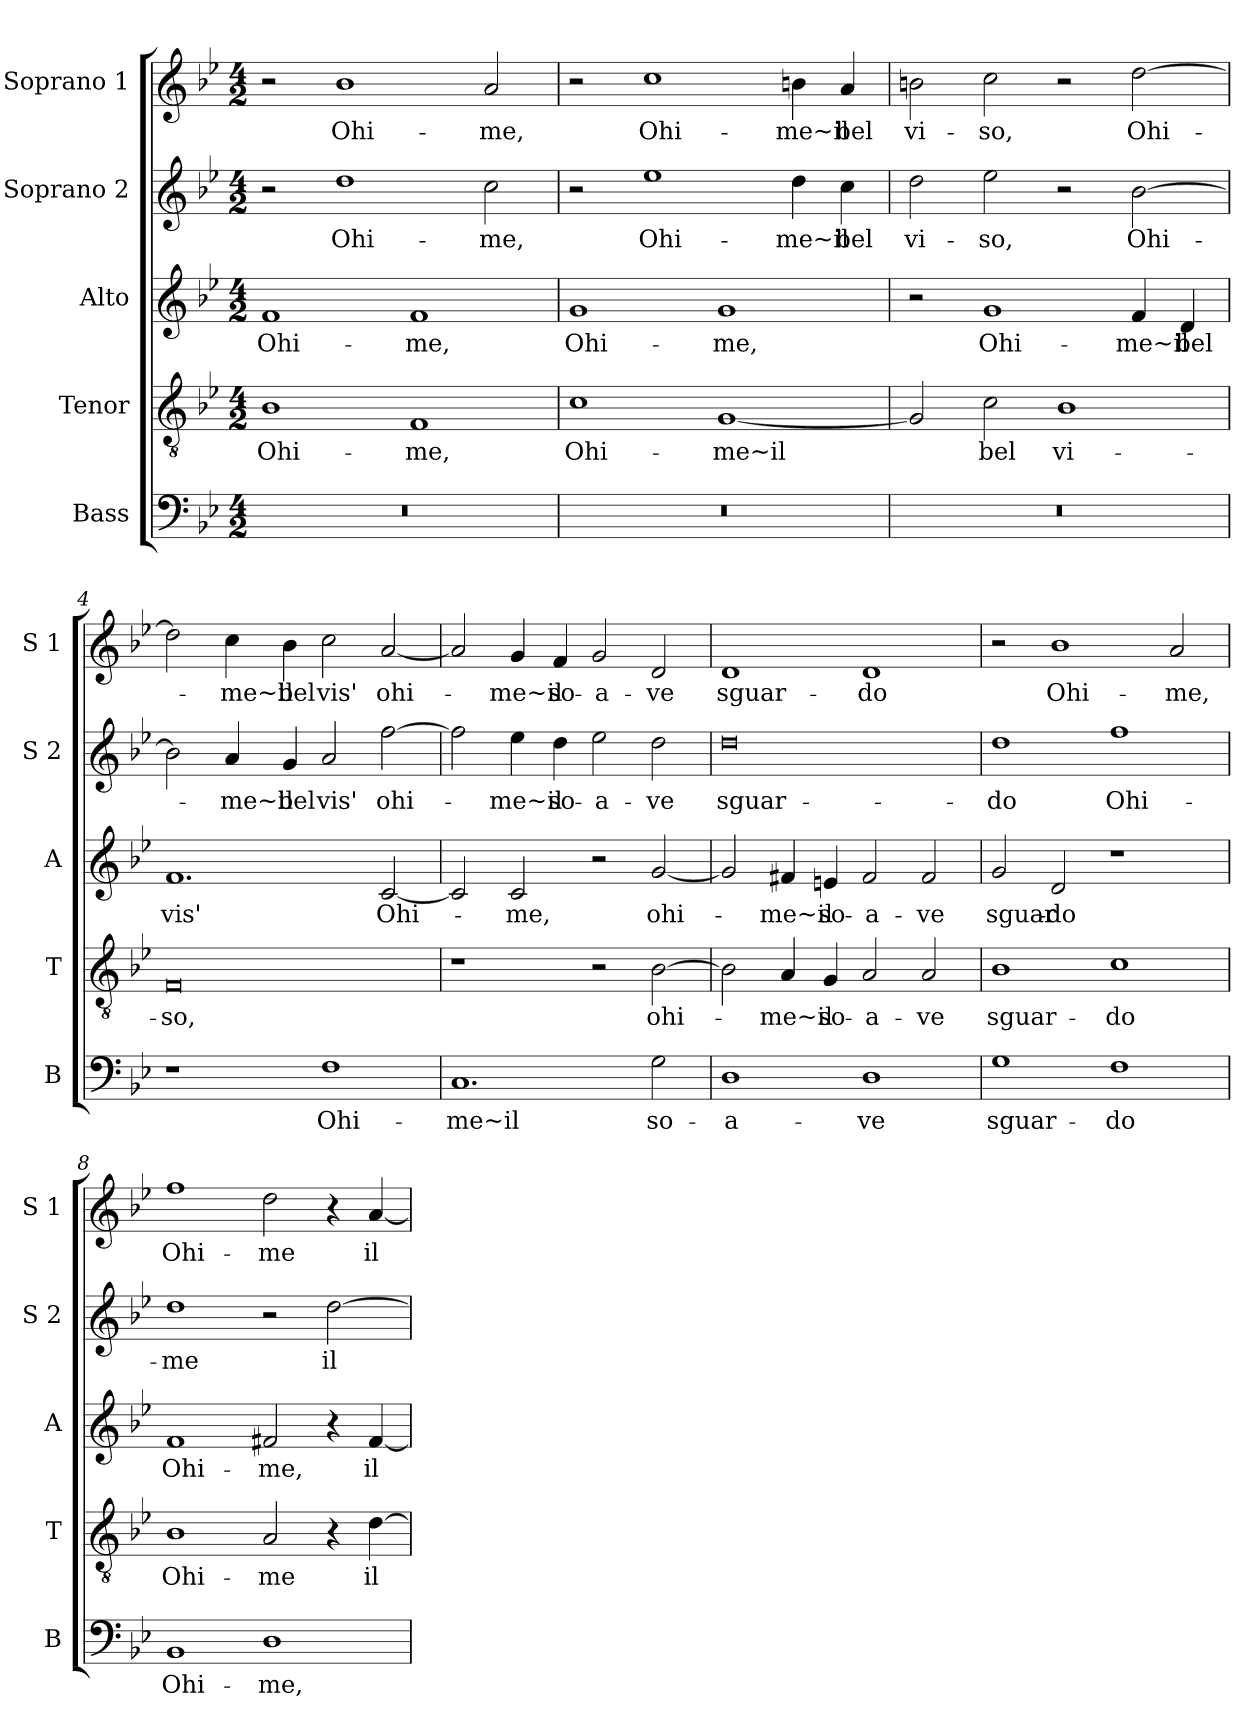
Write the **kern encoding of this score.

**kern	**text	**kern	**text	**kern	**text	**kern	**text	**kern	**text
*part5	*part5	*part4	*part4	*part3	*part3	*part2	*part2	*part1	*part1
*staff5	*staff5	*staff4	*staff4	*staff3	*staff3	*staff2	*staff2	*staff1	*staff1
*I"Bass	*	*I"Tenor	*	*I"Alto	*	*I"Soprano 2	*	*I"Soprano 1	*
*I'B	*	*I'T	*	*I'A	*	*I'S 2	*	*I'S 1	*
*clefF4	*	*clefGv2	*	*clefG2	*	*clefG2	*	*clefG2	*
*k[b-e-]	*	*k[b-e-]	*	*k[b-e-]	*	*k[b-e-]	*	*k[b-e-]	*
*B-:	*	*B-:	*	*B-:	*	*B-:	*	*B-:	*
*M4/2	*	*M4/2	*	*M4/2	*	*M4/2	*	*M4/2	*
=1	=1	=1	=1	=1	=1	=1	=1	=1	=1
!	!	!	!LO:LY:b	!	!LO:LY:b	!	!	!	!
0r	.	1B-	Ohi-	1f	Ohi-	2r	.	2r	.
!	!	!	!	!	!	!	!LO:LY:b	!	!LO:LY:b
.	.	.	.	.	.	1dd	Ohi-	1b-	Ohi-
!	!	!	!LO:LY:b	!	!LO:LY:b	!	!	!	!
.	.	1F	-me,	1f	-me,	.	.	.	.
!	!	!	!	!	!	!	!LO:LY:b	!	!LO:LY:b
.	.	.	.	.	.	2cc\	-me,	2a/	-me,
=2	=2	=2	=2	=2	=2	=2	=2	=2	=2
!	!	!	!LO:LY:b	!	!LO:LY:b	!	!	!	!
0r	.	1c	Ohi-	1g	Ohi-	2r	.	2r	.
!	!	!	!	!	!	!	!LO:LY:b	!	!LO:LY:b
.	.	.	.	.	.	1ee-	Ohi-	1cc	Ohi-
!	!	!	!LO:LY:b	!	!LO:LY:b	!	!	!	!
.	.	[1G	-me~il	1g	-me,	.	.	.	.
!	!	!	!	!	!	!	!LO:LY:b	!	!LO:LY:b
.	.	.	.	.	.	4dd\	-me~il	4bn\	-me~il
!	!	!	!	!	!	!	!LO:LY:b	!	!LO:LY:b
.	.	.	.	.	.	4cc\	bel	4a/	bel
=3	=3	=3	=3	=3	=3	=3	=3	=3	=3
!	!	!	!	!	!	!	!LO:LY:b	!	!LO:LY:b
0r	.	2G/]	.	2r	.	2dd\	vi-	2bn\	vi-
!	!	!	!LO:LY:b	!	!LO:LY:b	!	!LO:LY:b	!	!LO:LY:b
.	.	2c\	bel	1g	Ohi-	2ee-\	-so,	2cc\	-so,
!	!	!	!LO:LY:b	!	!	!	!	!	!
.	.	1B-	vi-	.	.	2r	.	2r	.
!	!	!	!	!	!LO:LY:b	!	!LO:LY:b	!	!LO:LY:b
.	.	.	.	4f/	-me~il	[2b-\	Ohi-	[2dd\	Ohi-
!	!	!	!	!	!LO:LY:b	!	!	!	!
.	.	.	.	4d/	bel	.	.	.	.
!!LO:LB:g=z
=4	=4	=4	=4	=4	=4	=4	=4	=4	=4
!	!	!	!LO:LY:b	!	!LO:LY:b	!	!	!	!
1r	.	0F	-so,	1.f	vis'	2b-\]	.	2dd\]	.
!	!	!	!	!	!	!	!LO:LY:b	!	!LO:LY:b
.	.	.	.	.	.	4a/	-me~il	4cc\	-me~il
!	!	!	!	!	!	!	!LO:LY:b	!	!LO:LY:b
.	.	.	.	.	.	4g/	bel	4b-\	bel
!	!LO:LY:b	!	!	!	!	!	!LO:LY:b	!	!LO:LY:b
1F	Ohi-	.	.	.	.	2a/	vis'	2cc\	vis'
!	!	!	!	!	!LO:LY:b	!	!LO:LY:b	!	!LO:LY:b
.	.	.	.	[2c/	Ohi-	[2ff\	ohi-	[2a/	ohi-
=5	=5	=5	=5	=5	=5	=5	=5	=5	=5
!	!LO:LY:b	!	!	!	!	!	!	!	!
1.C	-me~il	1r	.	2c/]	.	2ff\]	.	2a/]	.
!	!	!	!	!	!LO:LY:b	!	!LO:LY:b	!	!LO:LY:b
.	.	.	.	2c/	-me,	4ee-\	-me~il	4g/	-me~il
!	!	!	!	!	!	!	!LO:LY:b	!	!LO:LY:b
.	.	.	.	.	.	4dd\	so-	4f/	so-
!	!	!	!	!	!	!	!LO:LY:b	!	!LO:LY:b
.	.	2r	.	2r	.	2ee-\	-a-	2g/	-a-
!	!LO:LY:b	!	!LO:LY:b	!	!LO:LY:b	!	!LO:LY:b	!	!LO:LY:b
2G\	so-	[2B-\	ohi-	[2g/	ohi-	2dd\	-ve	2d/	-ve
=6	=6	=6	=6	=6	=6	=6	=6	=6	=6
!	!LO:LY:b	!	!	!	!	!	!LO:LY:b	!	!LO:LY:b
1D	-a-	2B-\]	.	2g/]	.	0dd	sguar-	1d	sguar-
!	!	!	!LO:LY:b	!	!LO:LY:b	!	!	!	!
.	.	4A/	-me~il	4f#X/	-me~il	.	.	.	.
!	!	!	!LO:LY:b	!	!LO:LY:b	!	!	!	!
.	.	4G/	so-	4en/	so-	.	.	.	.
!	!LO:LY:b	!	!LO:LY:b	!	!LO:LY:b	!	!	!	!LO:LY:b
1D	-ve	2A/	-a-	2f#/	-a-	.	.	1d	-do
!	!	!	!LO:LY:b	!	!LO:LY:b	!	!	!	!
.	.	2A/	-ve	2f#/	-ve	.	.	.	.
=7	=7	=7	=7	=7	=7	=7	=7	=7	=7
!	!LO:LY:b	!	!LO:LY:b	!	!LO:LY:b	!	!LO:LY:b	!	!
1G	sguar-	1B-	sguar-	2g/	sguar-	1dd	-do	2r	.
!	!	!	!	!	!LO:LY:b	!	!	!	!LO:LY:b
.	.	.	.	2d/	-do	.	.	1b-	Ohi-
!	!LO:LY:b	!	!LO:LY:b	!	!	!	!LO:LY:b	!	!
1F	-do	1c	-do	1r	.	1ff	Ohi-	.	.
!	!	!	!	!	!	!	!	!	!LO:LY:b
.	.	.	.	.	.	.	.	2a/	-me,
!!LO:LB:g=z
=8	=8	=8	=8	=8	=8	=8	=8	=8	=8
!	!LO:LY:b	!	!LO:LY:b	!	!LO:LY:b	!	!LO:LY:b	!	!LO:LY:b
1BB-	Ohi-	1B-	Ohi-	1f	Ohi-	1dd	-me	1ff	Ohi-
!	!LO:LY:b	!	!LO:LY:b	!	!LO:LY:b	!	!	!	!LO:LY:b
1D	-me,	2A/	-me	2f#X/	-me,	2r	.	2dd\	-me
!	!	!	!	!	!	!	!LO:LY:b	!	!
.	.	4r	.	4r	.	[2dd\	il	4r	.
!	!	!	!LO:LY:b	!	!LO:LY:b	!	!	!	!LO:LY:b
.	.	[4d\	il	[4f#/	il	.	.	[4a/	il
=	=	=	=	=	=	=	=	=	=
*-	*-	*-	*-	*-	*-	*-	*-	*-	*-
